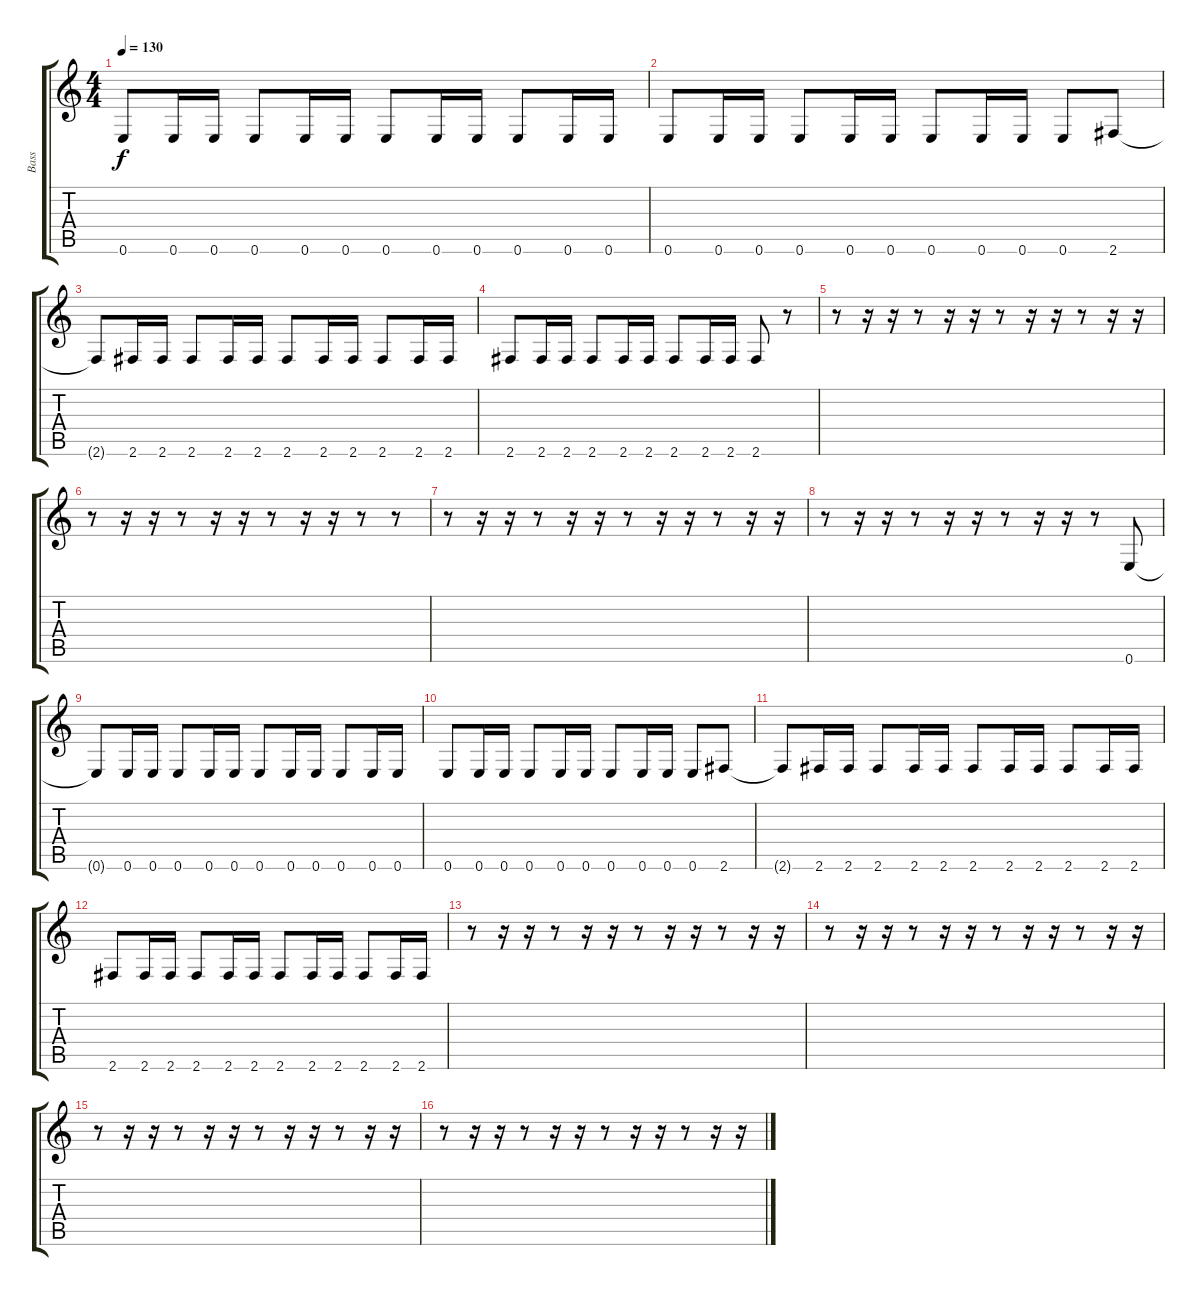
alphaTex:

\track ("Bass" "Bass") {instrument electricbassfinger}
\staff {score tabs}
\tuning (E4 B3 G3 D3 A2 E2) {hide}
\ts (4 4)
\tempo 130
\clef g2
\ks c
0.6{t}.8{dy f} 0.6.16 0.6.16 0.6.8 0.6.16 0.6.16 0.6.8 0.6.16 0.6.16 0.6.8 0.6.16 0.6.16 |
0.6.8 0.6.16 0.6.16 0.6.8 0.6.16 0.6.16 0.6.8 0.6.16 0.6.16 0.6.8 2.6.8 |
2.6{t}.8 2.6.16 2.6.16 2.6.8 2.6.16 2.6.16 2.6.8 2.6.16 2.6.16 2.6.8 2.6.16 2.6.16 |
2.6.8 2.6.16 2.6.16 2.6.8 2.6.16 2.6.16 2.6.8 2.6.16 2.6.16 2.6.8 r.8 |
r.8 r.16 r.16 r.8 r.16 r.16 r.8 r.16 r.16 r.8 r.16 r.16 |
r.8 r.16 r.16 r.8 r.16 r.16 r.8 r.16 r.16 r.8 r.8 |
r.8 r.16 r.16 r.8 r.16 r.16 r.8 r.16 r.16 r.8 r.16 r.16 |
r.8 r.16 r.16 r.8 r.16 r.16 r.8 r.16 r.16 r.8 0.6.8 |
0.6{t}.8 0.6.16 0.6.16 0.6.8 0.6.16 0.6.16 0.6.8 0.6.16 0.6.16 0.6.8 0.6.16 0.6.16 |
0.6.8 0.6.16 0.6.16 0.6.8 0.6.16 0.6.16 0.6.8 0.6.16 0.6.16 0.6.8 2.6.8 |
2.6{t}.8 2.6.16 2.6.16 2.6.8 2.6.16 2.6.16 2.6.8 2.6.16 2.6.16 2.6.8 2.6.16 2.6.16 |
2.6.8 2.6.16 2.6.16 2.6.8 2.6.16 2.6.16 2.6.8 2.6.16 2.6.16 2.6.8 2.6.16 2.6.16 |
r.8 r.16 r.16 r.8 r.16 r.16 r.8 r.16 r.16 r.8 r.16 r.16 |
r.8 r.16 r.16 r.8 r.16 r.16 r.8 r.16 r.16 r.8 r.16 r.16 |
r.8 r.16 r.16 r.8 r.16 r.16 r.8 r.16 r.16 r.8 r.16 r.16 |
r.8 r.16 r.16 r.8 r.16 r.16 r.8 r.16 r.16 r.8 r.16 r.16
